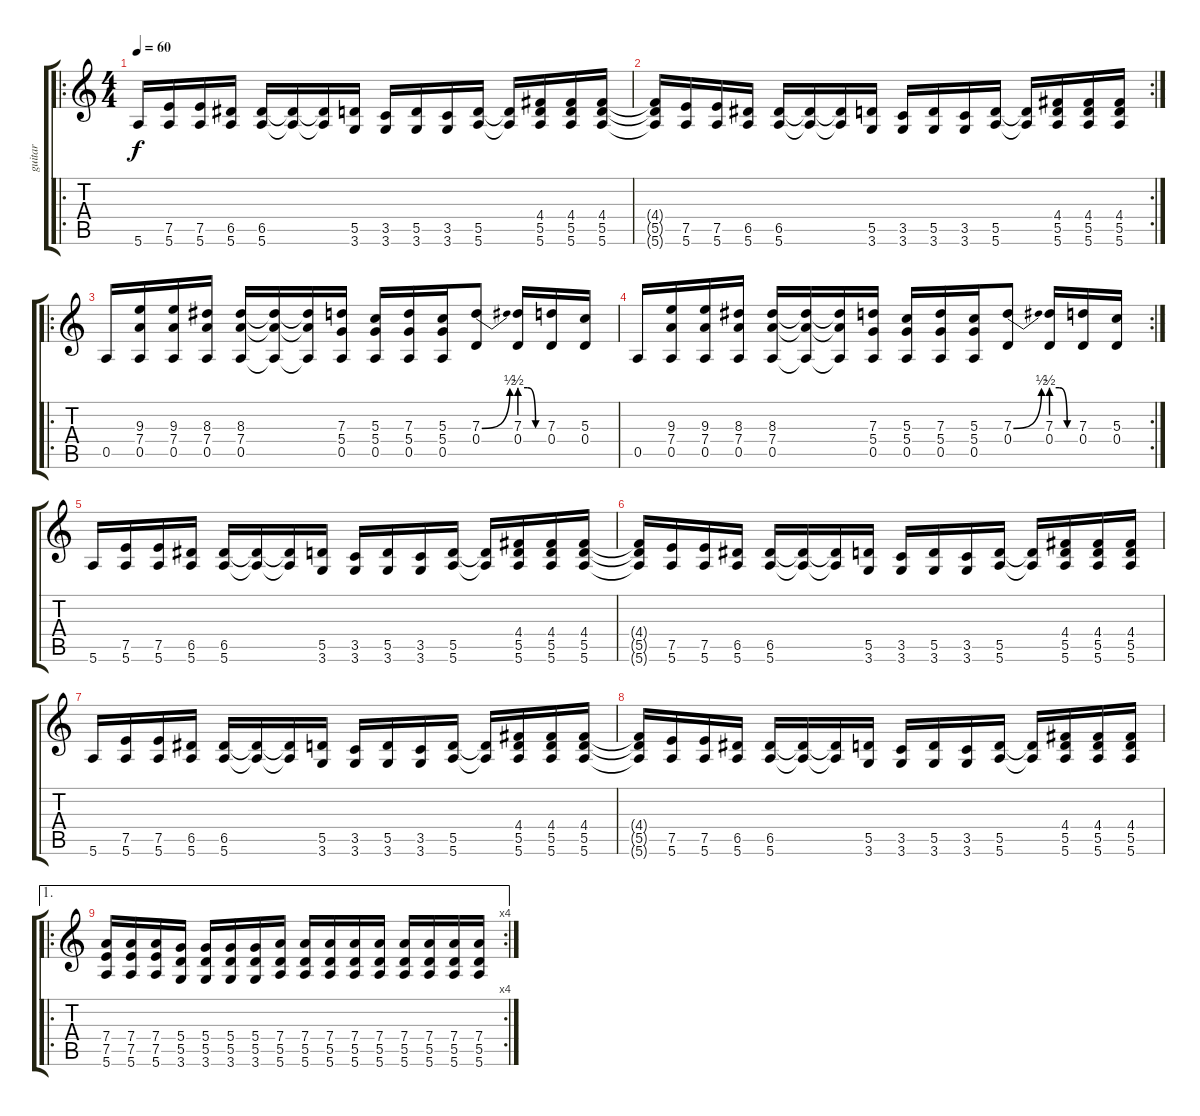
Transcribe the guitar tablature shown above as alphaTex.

\track ("guitar" "guitar") {instrument overdrivenguitar}
\staff {score tabs}
\tuning (E4 B3 G3 D3 A2 E2) {hide}
\ro
\ts (4 4)
\tempo 60
\clef g2
\ks c
5.6.16{dy f instrument overdrivenguitar} (7.5 5.6).16 (7.5 5.6).16 (6.5 5.6).16 (6.5 5.6).16 (6.5{t} 5.6{t}).16 (6.5{t} 5.6{t}).16 (5.5 3.6).16 (3.5 3.6).16 (5.5 3.6).16 (3.5 3.6).16 (5.5 5.6).16 (5.5{t} 5.6{t}).16 (4.4 5.5 5.6).16 (4.4 5.5 5.6).16 (4.4 5.5 5.6).16 |
\rc 2
(4.4{t} 5.5{t} 5.6{t}).16 (7.5 5.6).16 (7.5 5.6).16 (6.5 5.6).16 (6.5 5.6).16 (6.5{t} 5.6{t}).16 (6.5{t} 5.6{t}).16 (5.5 3.6).16 (3.5 3.6).16 (5.5 3.6).16 (3.5 3.6).16 (5.5 5.6).16 (5.5{t} 5.6{t}).16 (4.4 5.5 5.6).16 (4.4 5.5 5.6).16 (4.4 5.5 5.6).16 |
\ro
0.5.16 (9.3 7.4 0.5).16 (9.3 7.4 0.5).16 (8.3 7.4 0.5).16 (8.3 7.4 0.5).16 (8.3{t} 7.4{t} 0.5{t}).16 (8.3{t} 7.4{t} 0.5{t}).16 (7.3 5.4 0.5).16 (5.3 5.4 0.5).16 (7.3 5.4 0.5).16 (5.3 5.4 0.5).16 (7.3{be (bend 0 0 60 2)} 0.4).8 (7.3{be (custom 0 2 20 2 40 0 60 0)} 0.4).16 (7.3 0.4).16 (5.3 0.4).16 |
\rc 2
0.5.16 (9.3 7.4 0.5).16 (9.3 7.4 0.5).16 (8.3 7.4 0.5).16 (8.3 7.4 0.5).16 (8.3{t} 7.4{t} 0.5{t}).16 (8.3{t} 7.4{t} 0.5{t}).16 (7.3 5.4 0.5).16 (5.3 5.4 0.5).16 (7.3 5.4 0.5).16 (5.3 5.4 0.5).16 (7.3{be (bend 0 0 60 2)} 0.4).8 (7.3{be (custom 0 2 20 2 40 0 60 0)} 0.4).16 (7.3 0.4).16 (5.3 0.4).16 |
5.6.16 (7.5 5.6).16 (7.5 5.6).16 (6.5 5.6).16 (6.5 5.6).16 (6.5{t} 5.6{t}).16 (6.5{t} 5.6{t}).16 (5.5 3.6).16 (3.5 3.6).16 (5.5 3.6).16 (3.5 3.6).16 (5.5 5.6).16 (5.5{t} 5.6{t}).16 (4.4 5.5 5.6).16 (4.4 5.5 5.6).16 (4.4 5.5 5.6).16 |
(4.4{t} 5.5{t} 5.6{t}).16 (7.5 5.6).16 (7.5 5.6).16 (6.5 5.6).16 (6.5 5.6).16 (6.5{t} 5.6{t}).16 (6.5{t} 5.6{t}).16 (5.5 3.6).16 (3.5 3.6).16 (5.5 3.6).16 (3.5 3.6).16 (5.5 5.6).16 (5.5{t} 5.6{t}).16 (4.4 5.5 5.6).16 (4.4 5.5 5.6).16 (4.4 5.5 5.6).16 |
5.6.16 (7.5 5.6).16 (7.5 5.6).16 (6.5 5.6).16 (6.5 5.6).16 (6.5{t} 5.6{t}).16 (6.5{t} 5.6{t}).16 (5.5 3.6).16 (3.5 3.6).16 (5.5 3.6).16 (3.5 3.6).16 (5.5 5.6).16 (5.5{t} 5.6{t}).16 (4.4 5.5 5.6).16 (4.4 5.5 5.6).16 (4.4 5.5 5.6).16 |
(4.4{t} 5.5{t} 5.6{t}).16 (7.5 5.6).16 (7.5 5.6).16 (6.5 5.6).16 (6.5 5.6).16 (6.5{t} 5.6{t}).16 (6.5{t} 5.6{t}).16 (5.5 3.6).16 (3.5 3.6).16 (5.5 3.6).16 (3.5 3.6).16 (5.5 5.6).16 (5.5{t} 5.6{t}).16 (4.4 5.5 5.6).16 (4.4 5.5 5.6).16 (4.4 5.5 5.6).16 |
\ae 1
\ro
\rc 4
(7.4 7.5 5.6).16 (7.4 7.5 5.6).16 (7.4 7.5 5.6).16 (5.4 5.5 3.6).16 (5.4 5.5 3.6).16 (5.4 5.5 3.6).16 (5.4 5.5 3.6).16 (7.4 5.5 5.6).16 (7.4 5.5 5.6).16 (7.4 5.5 5.6).16 (7.4 5.5 5.6).16 (7.4 5.5 5.6).16 (7.4 5.5 5.6).16 (7.4 5.5 5.6).16 (7.4 5.5 5.6).16 (7.4 5.5 5.6).16
